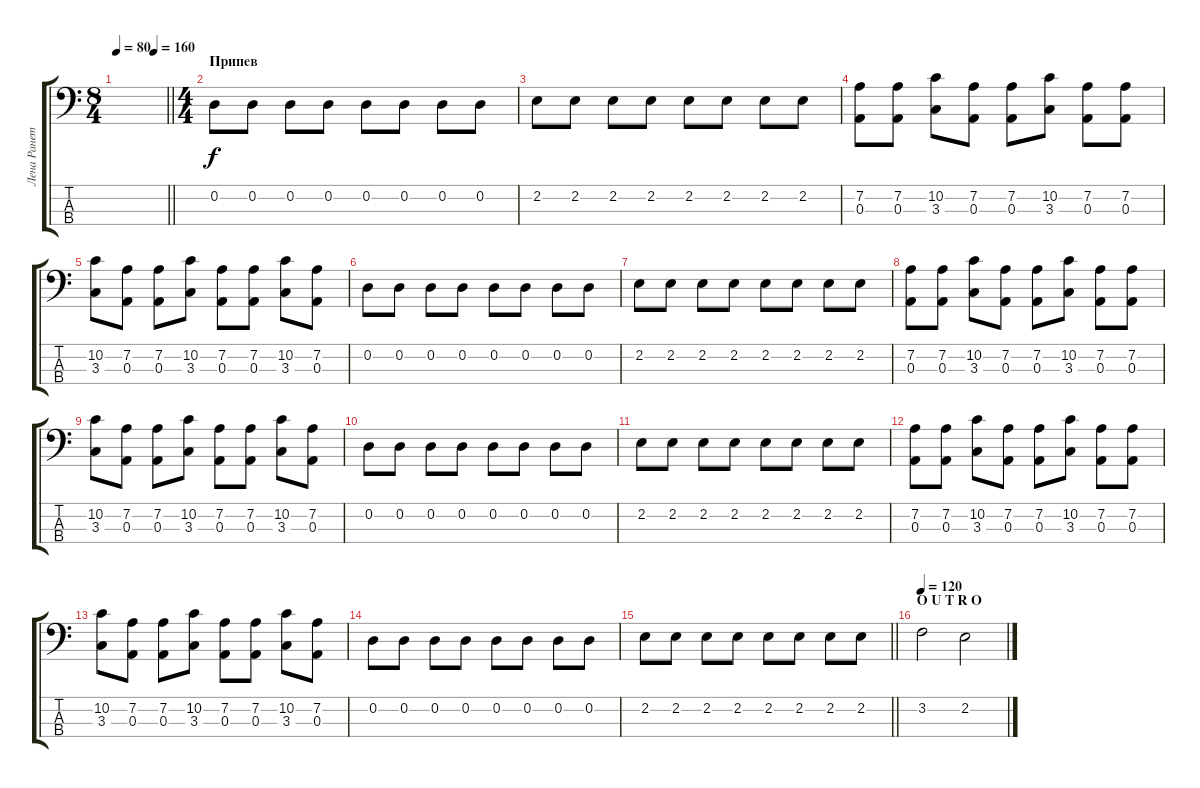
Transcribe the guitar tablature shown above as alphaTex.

\track ("Лена Ранетка" "Лена Ранет") {instrument electricbasspick}
\staff {score tabs}
\tuning (G2 D2 A1 E1) {hide}
\ts (8 4)
\tempo 80
\tempo (160 0.75)
\clef f4
\barLineRight lightlight
\ks c
|
\ts (4 4)
\section ("" "Припев")
0.2.8 0.2.8 0.2.8 0.2.8 0.2.8 0.2.8 0.2.8 0.2.8 |
2.2.8 2.2.8 2.2.8 2.2.8 2.2.8 2.2.8 2.2.8 2.2.8 |
(7.2 0.3).8 (7.2 0.3).8 (10.2 3.3).8 (7.2 0.3).8 (7.2 0.3).8 (10.2 3.3).8 (7.2 0.3).8 (7.2 0.3).8 |
(10.2 3.3).8 (7.2 0.3).8 (7.2 0.3).8 (10.2 3.3).8 (7.2 0.3).8 (7.2 0.3).8 (10.2 3.3).8 (7.2 0.3).8 |
0.2.8 0.2.8 0.2.8 0.2.8 0.2.8 0.2.8 0.2.8 0.2.8 |
2.2.8 2.2.8 2.2.8 2.2.8 2.2.8 2.2.8 2.2.8 2.2.8 |
(7.2 0.3).8 (7.2 0.3).8 (10.2 3.3).8 (7.2 0.3).8 (7.2 0.3).8 (10.2 3.3).8 (7.2 0.3).8 (7.2 0.3).8 |
(10.2 3.3).8 (7.2 0.3).8 (7.2 0.3).8 (10.2 3.3).8 (7.2 0.3).8 (7.2 0.3).8 (10.2 3.3).8 (7.2 0.3).8 |
0.2.8 0.2.8 0.2.8 0.2.8 0.2.8 0.2.8 0.2.8 0.2.8 |
2.2.8 2.2.8 2.2.8 2.2.8 2.2.8 2.2.8 2.2.8 2.2.8 |
(7.2 0.3).8 (7.2 0.3).8 (10.2 3.3).8 (7.2 0.3).8 (7.2 0.3).8 (10.2 3.3).8 (7.2 0.3).8 (7.2 0.3).8 |
(10.2 3.3).8 (7.2 0.3).8 (7.2 0.3).8 (10.2 3.3).8 (7.2 0.3).8 (7.2 0.3).8 (10.2 3.3).8 (7.2 0.3).8 |
0.2.8 0.2.8 0.2.8 0.2.8 0.2.8 0.2.8 0.2.8 0.2.8 |
\barLineRight lightlight
2.2.8 2.2.8 2.2.8 2.2.8 2.2.8 2.2.8 2.2.8 2.2.8 |
\section ("" "O U T R O")
\tempo 120
3.2.2 2.2.2
